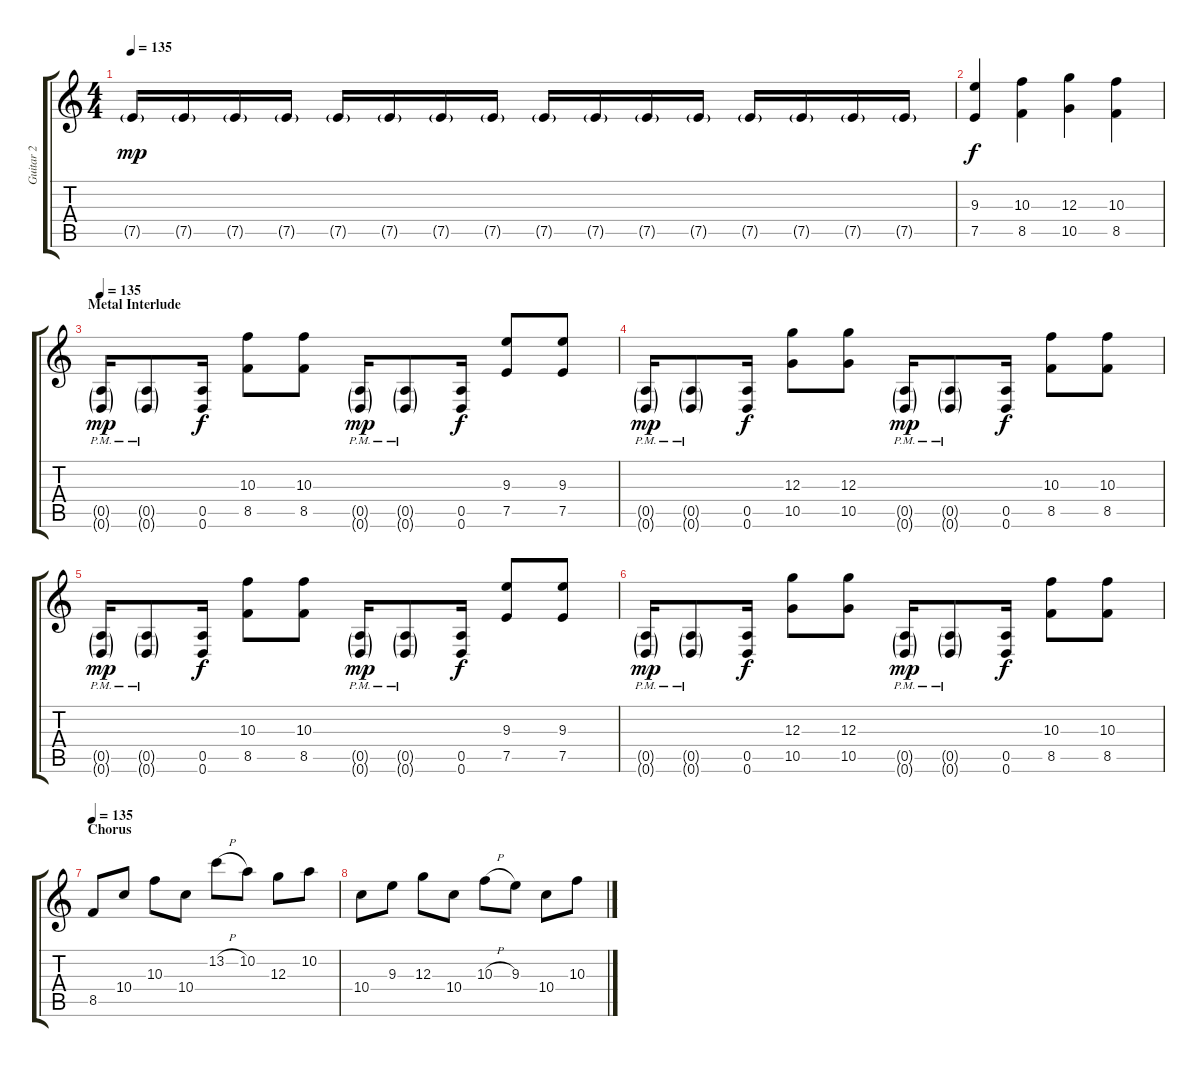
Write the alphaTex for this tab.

\track ("Guitar 2" "Guitar 2") {instrument distortionguitar}
\staff {score tabs}
\tuning (E4 B3 G3 D3 A2 D2) {hide}
\ts (4 4)
\tempo 135
\clef g2
\ks c
7.5{g}.16{dy mp} 7.5{g}.16 7.5{g}.16 7.5{g}.16 7.5{g}.16 7.5{g}.16 7.5{g}.16 7.5{g}.16 7.5{g}.16 7.5{g}.16 7.5{g}.16 7.5{g}.16 7.5{g}.16 7.5{g}.16 7.5{g}.16 7.5{g}.16 |
(9.3 7.5).4{dy f} (10.3 8.5).4 (12.3 10.5).4 (10.3 8.5).4 |
\section ("" "Metal Interlude")
\tempo 135
(0.5{g pm} 0.6{g pm}).16{dy mp} (0.5{g pm} 0.6{g pm}).8 (0.5 0.6).16{dy f} (10.3 8.5).8 (10.3 8.5).8 (0.5{g pm} 0.6{g pm}).16{dy mp} (0.5{g pm} 0.6{g pm}).8 (0.5 0.6).16{dy f} (9.3 7.5).8 (9.3 7.5).8 |
(0.5{g pm} 0.6{g pm}).16{dy mp} (0.5{g pm} 0.6{g pm}).8 (0.5 0.6).16{dy f} (12.3 10.5).8 (12.3 10.5).8 (0.5{g pm} 0.6{g pm}).16{dy mp} (0.5{g pm} 0.6{g pm}).8 (0.5 0.6).16{dy f} (10.3 8.5).8 (10.3 8.5).8 |
(0.5{g pm} 0.6{g pm}).16{dy mp} (0.5{g pm} 0.6{g pm}).8 (0.5 0.6).16{dy f} (10.3 8.5).8 (10.3 8.5).8 (0.5{g pm} 0.6{g pm}).16{dy mp} (0.5{g pm} 0.6{g pm}).8 (0.5 0.6).16{dy f} (9.3 7.5).8 (9.3 7.5).8 |
(0.5{g pm} 0.6{g pm}).16{dy mp} (0.5{g pm} 0.6{g pm}).8 (0.5 0.6).16{dy f} (12.3 10.5).8 (12.3 10.5).8 (0.5{g pm} 0.6{g pm}).16{dy mp} (0.5{g pm} 0.6{g pm}).8 (0.5 0.6).16{dy f} (10.3 8.5).8 (10.3 8.5).8 |
\section ("" "Chorus")
\tempo 135
8.5.8 10.4.8 10.3.8 10.4.8 13.2{h}.8 10.2.8 12.3.8 10.2.8 |
10.4.8 9.3.8 12.3.8 10.4.8 10.3{h}.8 9.3.8 10.4.8 10.3.8
